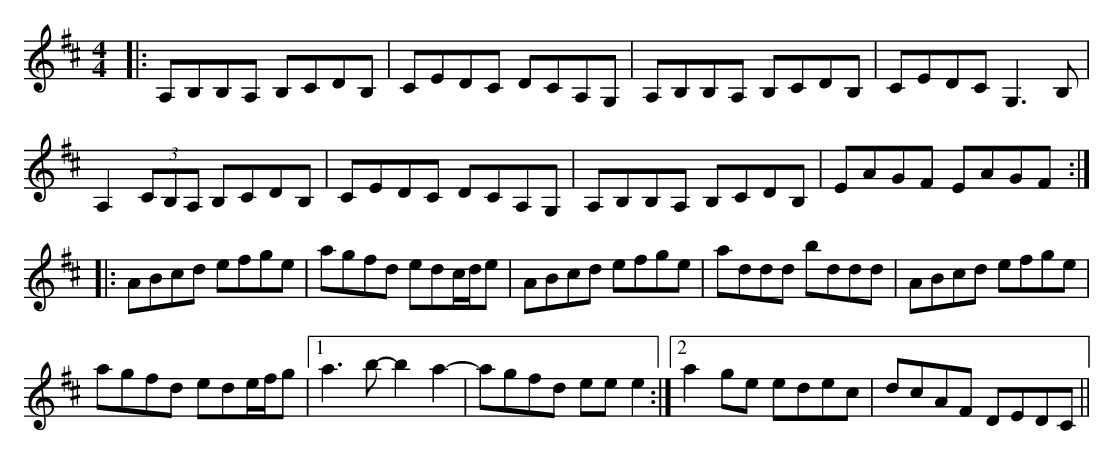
X:1
M:4/4
K:Amix
|:A,B,B,A, B,CDB,|CEDC DCA,G,|A,B,B,A, B,CDB,|CEDC G,3B,|
A,2 (3CB,A, B,CDB,|CEDC DCA,G,|A,B,B,A, B,CDB,|EAGF EAGF:|
|:ABcd efge|agfd edc/d/e|ABcd efge|addd bddd|ABcd efge|
agfd ede/f/g|1 a3b- b2a2-|agfd eee2:|2 a2ge edec|dcAF DEDC||
